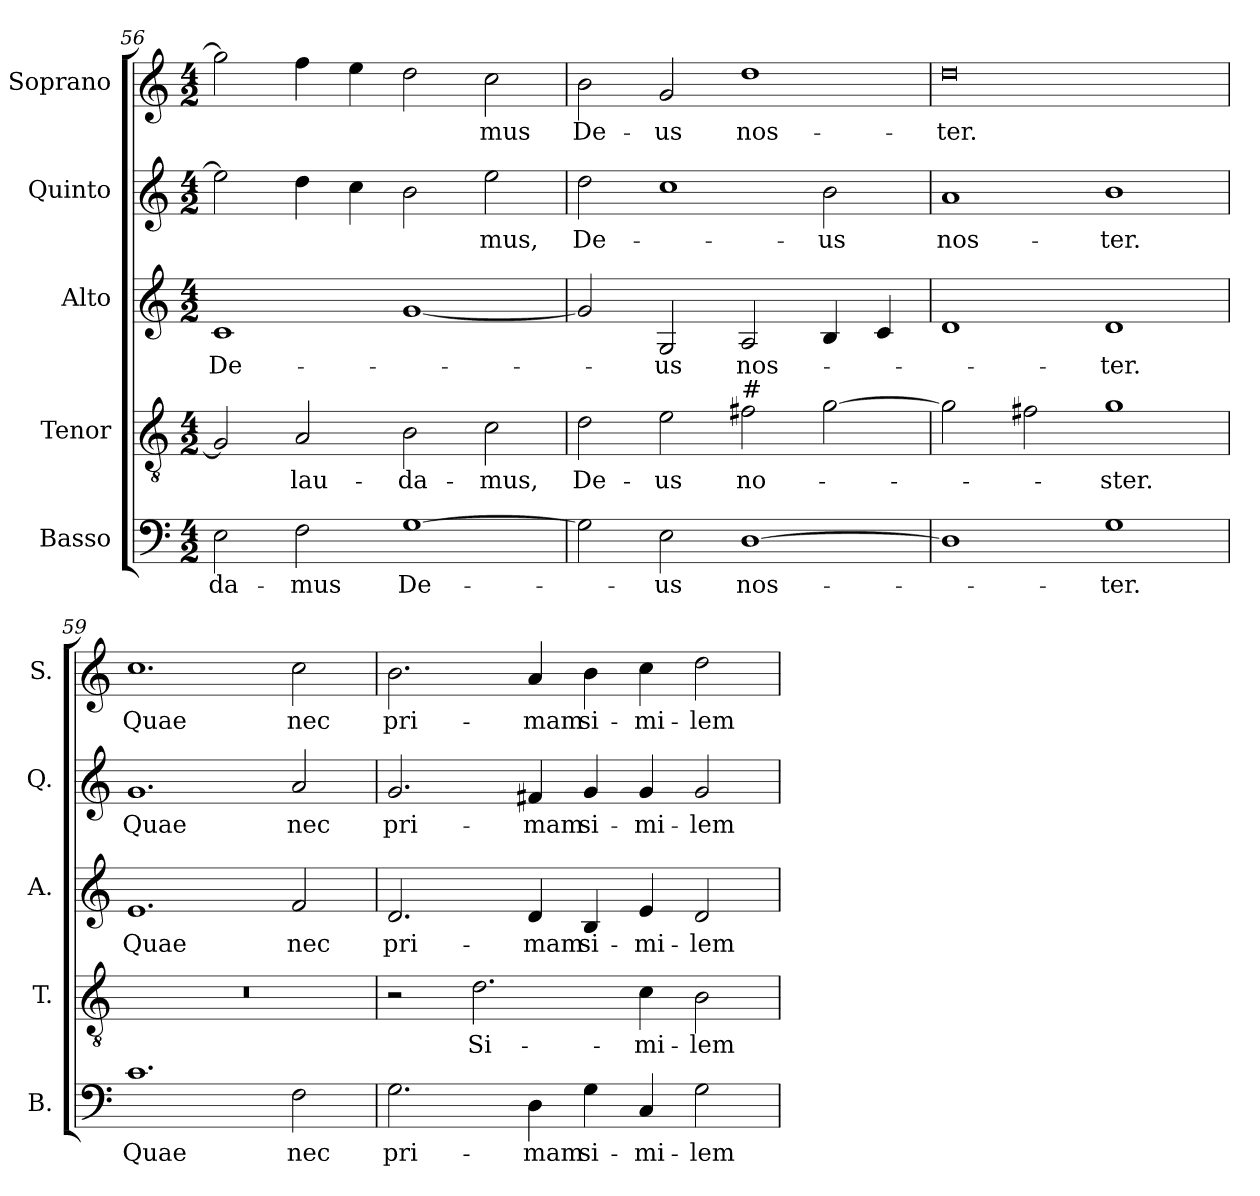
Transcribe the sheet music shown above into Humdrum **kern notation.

**kern	**text	**kern	**text	**kern	**text	**kern	**text	**kern	**text
*part5	*part5	*part4	*part4	*part3	*part3	*part2	*part2	*part1	*part1
*staff5	*staff5	*staff4	*staff4	*staff3	*staff3	*staff2	*staff2	*staff1	*staff1
*I"Basso	*	*I"Tenor	*	*I"Alto	*	*I"Quinto	*	*I"Soprano	*
*I'B.	*	*I'T.	*	*I'A.	*	*I'Q.	*	*I'S.	*
*clefF4	*	*clefGv2	*	*clefG2	*	*clefG2	*	*clefG2	*
*	*	*ITrd7c12	*	*	*	*	*	*	*
*k[]	*	*k[]	*	*k[]	*	*k[]	*	*k[]	*
*C:	*	*C:	*	*C:	*	*C:	*	*C:	*
*M4/2	*	*M4/2	*	*M4/2	*	*M4/2	*	*M4/2	*
=56	=56	=56	=56	=56	=56	=56	=56	=56	=56
!	!LO:LY:b:color=#000000	!	!	!	!	!	!	!	!
!	!	!	!	!	!LO:LY:b:color=#000000	!	!	!	!
2Ei\	-da-	2GGi/]	.	1ci	De-	2eei\]	.	2ggi\]	.
!	!LO:LY:b:color=#000000	!	!	!	!	!	!	!	!
!	!	!	!LO:LY:b:color=#000000	!	!	!	!	!	!
2Fi\	-mus	2AAi/	lau-	.	.	4ddi\	.	4ffi\	.
.	.	.	.	.	.	4cci\	.	4eei\	.
!	!LO:LY:b:color=#000000	!	!	!	!	!	!	!	!
!	!	!	!LO:LY:b:color=#000000	!	!	!	!	!	!
[1Gi	De-	2BBi\	-da-	[1gi	.	2bi\	.	2ddi\	.
!	!	!	!LO:LY:b:color=#000000	!	!	!	!	!	!
!	!	!	!	!	!	!	!LO:LY:b:color=#000000	!	!
!	!	!	!	!	!	!	!	!	!LO:LY:b:color=#000000
.	.	2Ci\	-mus,	.	.	2eei\	-mus,	2cci\	-mus
!!LO:LB:g=z
=57	=57	=57	=57	=57	=57	=57	=57	=57	=57
!	!	!	!LO:LY:b:color=#000000	!	!	!	!	!	!
!	!	!	!	!	!	!	!LO:LY:b:color=#000000	!	!
!	!	!	!	!	!	!	!	!	!LO:LY:b:color=#000000
2Gi\]	.	2Di\	De-	2gi/]	.	2ddi\	De-	2bi\	De-
!	!LO:LY:b:color=#000000	!	!	!	!	!	!	!	!
!	!	!	!LO:LY:b:color=#000000	!	!	!	!	!	!
!	!	!	!	!	!LO:LY:b:color=#000000	!	!	!	!
!	!	!	!	!	!	!	!	!	!LO:LY:b:color=#000000
2Ei\	-us	2Ei\	-us	2Gi/	-us	1cci	.	2gi/	-us
!	!LO:LY:b:color=#000000	!	!	!	!	!	!	!	!
!	!	!	!LO:LY:b:color=#000000	!	!	!	!	!	!
!	!	!	!	!	!LO:LY:b:color=#000000	!	!	!	!
!	!	!LO:TX:a:t=#	!	!	!	!	!	!	!
!	!	!	!	!	!	!	!	!	!LO:LY:b:color=#000000
[1Di	nos-	2F#i\	no-	2Ai/	nos-	.	.	1ddi	nos-
!	!	!	!	!	!	!	!LO:LY:b:color=#000000	!	!
.	.	[2Gi\	.	4Bi/	.	2bi\	-us	.	.
.	.	.	.	4ci/	.	.	.	.	.
=58	=58	=58	=58	=58	=58	=58	=58	=58	=58
!	!	!	!	!	!	!	!LO:LY:b:color=#000000	!	!
!	!	!	!	!	!	!	!	!	!LO:LY:b:color=#000000
1Di]	.	2Gi\]	.	1di	.	1ai	nos-	0ddi	-ter.
.	.	2F#Xi\	.	.	.	.	.	.	.
!	!LO:LY:b:color=#000000	!	!	!	!	!	!	!	!
!	!	!	!LO:LY:b:color=#000000	!	!	!	!	!	!
!	!	!	!	!	!LO:LY:b:color=#000000	!	!	!	!
!	!	!	!	!	!	!	!LO:LY:b:color=#000000	!	!
1Gi	-ter.	1Gi	-ster.	1di	-ter.	1bi	-ter.	.	.
=59	=59	=59	=59	=59	=59	=59	=59	=59	=59
!	!LO:LY:b:color=#000000	!LO:N:vis=1	!	!	!	!	!	!	!
!	!	!	!	!	!LO:LY:b:color=#000000	!	!	!	!
!	!	!	!	!	!	!	!LO:LY:b:color=#000000	!	!
!	!	!	!	!	!	!	!	!	!LO:LY:b:color=#000000
1.ci	Quae	0r	.	1.ei	Quae	1.gi	Quae	1.cci	Quae
!	!LO:LY:b:color=#000000	!	!	!	!	!	!	!	!
!	!	!	!	!	!LO:LY:b:color=#000000	!	!	!	!
!	!	!	!	!	!	!	!LO:LY:b:color=#000000	!	!
!	!	!	!	!	!	!	!	!	!LO:LY:b:color=#000000
2Fi\	nec	.	.	2fi/	nec	2ai/	nec	2cci\	nec
=60	=60	=60	=60	=60	=60	=60	=60	=60	=60
!	!LO:LY:b:color=#000000	!	!	!	!	!	!	!	!
!	!	!	!	!	!LO:LY:b:color=#000000	!	!	!	!
!	!	!	!	!	!	!	!LO:LY:b:color=#000000	!	!
!	!	!	!	!	!	!	!	!	!LO:LY:b:color=#000000
2.Gi\	pri-	2r	.	2.di/	pri-	2.gi/	pri-	2.bi\	pri-
!	!	!	!LO:LY:b:color=#000000	!	!	!	!	!	!
.	.	2.Di\	Si-	.	.	.	.	.	.
!	!LO:LY:b:color=#000000	!	!	!	!	!	!	!	!
!	!	!	!	!	!LO:LY:b:color=#000000	!	!	!	!
!	!	!	!	!	!	!	!LO:LY:b:color=#000000	!	!
!	!	!	!	!	!	!	!	!	!LO:LY:b:color=#000000
4Di\	-mam	.	.	4di/	-mam	4f#Xi/	-mam	4ai/	-mam
!	!LO:LY:b:color=#000000	!	!	!	!	!	!	!	!
!	!	!	!	!	!LO:LY:b:color=#000000	!	!	!	!
!	!	!	!	!	!	!	!LO:LY:b:color=#000000	!	!
!	!	!	!	!	!	!	!	!	!LO:LY:b:color=#000000
4Gi\	si-	.	.	4Bi/	si-	4gi/	si-	4bi\	si-
!	!LO:LY:b:color=#000000	!	!	!	!	!	!	!	!
!	!	!	!LO:LY:b:color=#000000	!	!	!	!	!	!
!	!	!	!	!	!LO:LY:b:color=#000000	!	!	!	!
!	!	!	!	!	!	!	!LO:LY:b:color=#000000	!	!
!	!	!	!	!	!	!	!	!	!LO:LY:b:color=#000000
4Ci/	-mi-	4Ci\	-mi-	4ei/	-mi-	4gi/	-mi-	4cci\	-mi-
!	!LO:LY:b:color=#000000	!	!	!	!	!	!	!	!
!	!	!	!LO:LY:b:color=#000000	!	!	!	!	!	!
!	!	!	!	!	!LO:LY:b:color=#000000	!	!	!	!
!	!	!	!	!	!	!	!LO:LY:b:color=#000000	!	!
!	!	!	!	!	!	!	!	!	!LO:LY:b:color=#000000
2Gi\	-lem	2BBi\	-lem	2di/	-lem	2gi/	-lem	2ddi\	-lem
=	=	=	=	=	=	=	=	=	=
*-	*-	*-	*-	*-	*-	*-	*-	*-	*-
